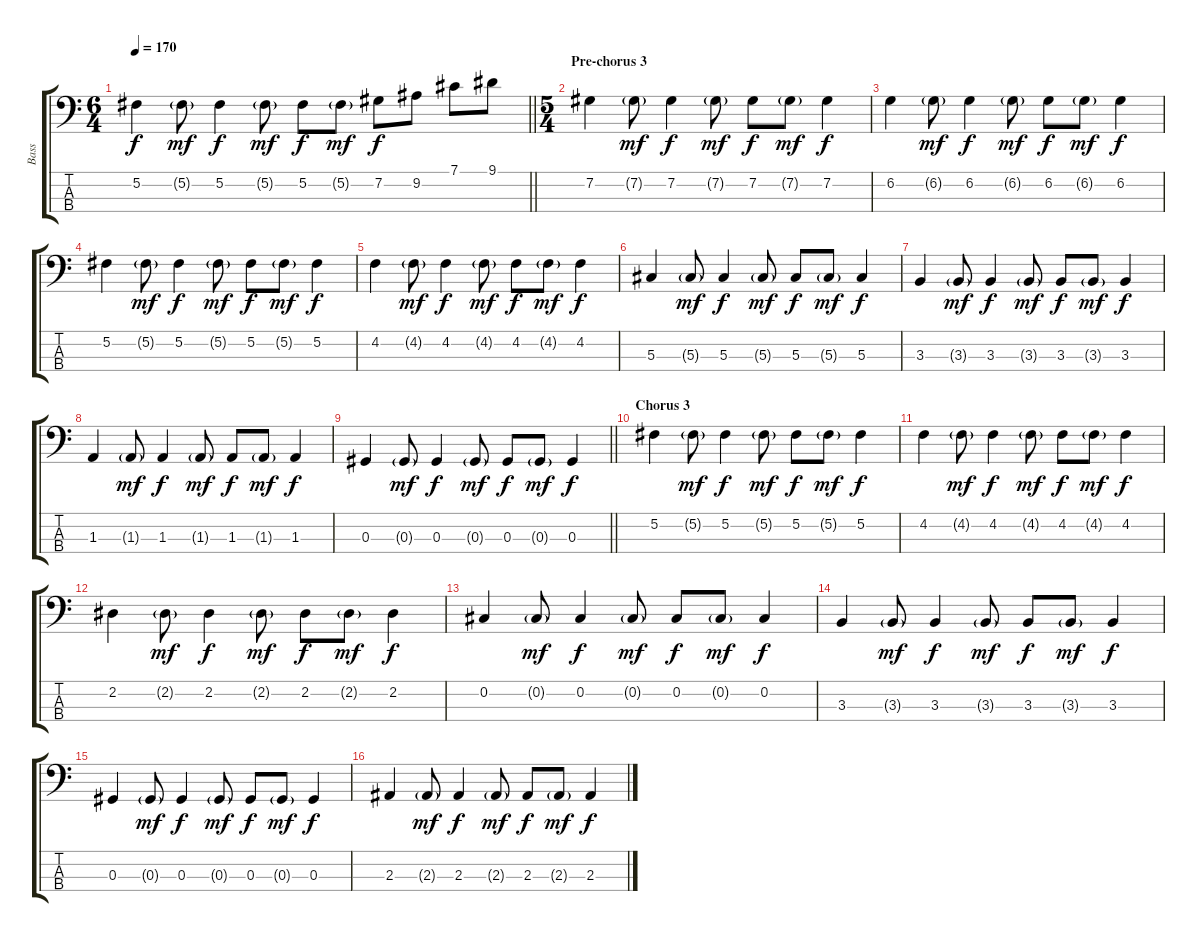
\track ("Bass" "Bass") {instrument electricbassfinger}
\staff {score tabs}
\tuning (Gb2 Db2 Ab1 Eb1) {hide}
\ts (6 4)
\tempo 170
\clef f4
\barLineRight lightlight
\ks c
5.2.4{dy f} 5.2{g}.8{dy mf} 5.2.4{dy f} 5.2{g}.8{dy mf} 5.2.8{dy f} 5.2{g}.8{dy mf} 7.2.8{dy f} 9.2.8 7.1.8 9.1.8 |
\ts (5 4)
\section ("" "Pre-chorus 3")
7.2.4 7.2{g}.8{dy mf} 7.2.4{dy f} 7.2{g}.8{dy mf} 7.2.8{dy f} 7.2{g}.8{dy mf} 7.2.4{dy f} |
6.2.4 6.2{g}.8{dy mf} 6.2.4{dy f} 6.2{g}.8{dy mf} 6.2.8{dy f} 6.2{g}.8{dy mf} 6.2.4{dy f} |
5.2.4 5.2{g}.8{dy mf} 5.2.4{dy f} 5.2{g}.8{dy mf} 5.2.8{dy f} 5.2{g}.8{dy mf} 5.2.4{dy f} |
4.2.4 4.2{g}.8{dy mf} 4.2.4{dy f} 4.2{g}.8{dy mf} 4.2.8{dy f} 4.2{g}.8{dy mf} 4.2.4{dy f} |
5.3.4 5.3{g}.8{dy mf} 5.3.4{dy f} 5.3{g}.8{dy mf} 5.3.8{dy f} 5.3{g}.8{dy mf} 5.3.4{dy f} |
3.3.4 3.3{g}.8{dy mf} 3.3.4{dy f} 3.3{g}.8{dy mf} 3.3.8{dy f} 3.3{g}.8{dy mf} 3.3.4{dy f} |
1.3.4 1.3{g}.8{dy mf} 1.3.4{dy f} 1.3{g}.8{dy mf} 1.3.8{dy f} 1.3{g}.8{dy mf} 1.3.4{dy f} |
\barLineRight lightlight
0.3.4 0.3{g}.8{dy mf} 0.3.4{dy f} 0.3{g}.8{dy mf} 0.3.8{dy f} 0.3{g}.8{dy mf} 0.3.4{dy f} |
\section ("" "Chorus 3")
5.2.4 5.2{g}.8{dy mf} 5.2.4{dy f} 5.2{g}.8{dy mf} 5.2.8{dy f} 5.2{g}.8{dy mf} 5.2.4{dy f} |
4.2.4 4.2{g}.8{dy mf} 4.2.4{dy f} 4.2{g}.8{dy mf} 4.2.8{dy f} 4.2{g}.8{dy mf} 4.2.4{dy f} |
2.2.4 2.2{g}.8{dy mf} 2.2.4{dy f} 2.2{g}.8{dy mf} 2.2.8{dy f} 2.2{g}.8{dy mf} 2.2.4{dy f} |
0.2.4 0.2{g}.8{dy mf} 0.2.4{dy f} 0.2{g}.8{dy mf} 0.2.8{dy f} 0.2{g}.8{dy mf} 0.2.4{dy f} |
3.3.4 3.3{g}.8{dy mf} 3.3.4{dy f} 3.3{g}.8{dy mf} 3.3.8{dy f} 3.3{g}.8{dy mf} 3.3.4{dy f} |
0.3.4 0.3{g}.8{dy mf} 0.3.4{dy f} 0.3{g}.8{dy mf} 0.3.8{dy f} 0.3{g}.8{dy mf} 0.3.4{dy f} |
2.3.4 2.3{g}.8{dy mf} 2.3.4{dy f} 2.3{g}.8{dy mf} 2.3.8{dy f} 2.3{g}.8{dy mf} 2.3.4{dy f}
